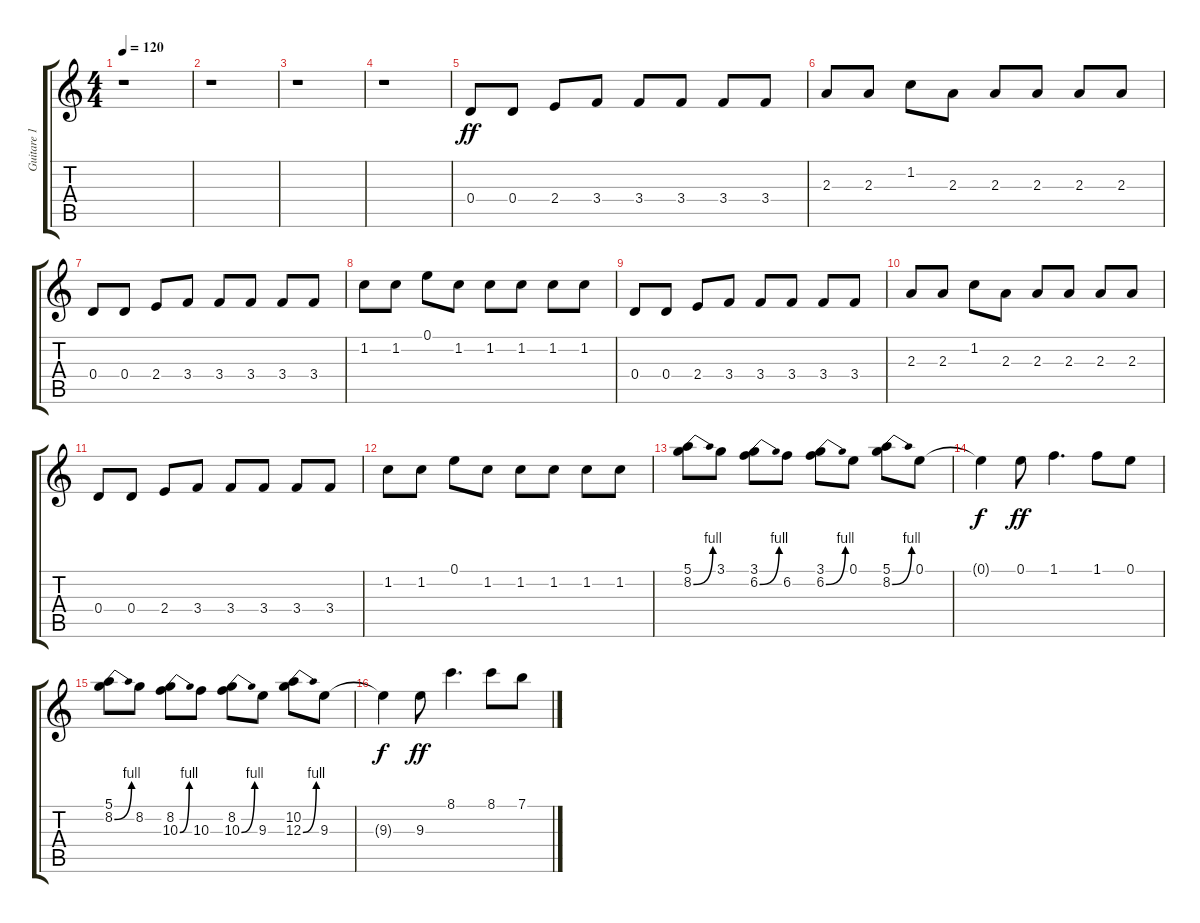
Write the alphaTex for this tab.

\track ("Guitare 1" "Guitare 1") {instrument distortionguitar}
\staff {score tabs}
\tuning (E4 B3 G3 D3 A2 E2) {hide}
\ts (4 4)
\tempo 120
\clef g2
\ks c
r.1{dy ff} |
r.1 |
r.1 |
r.1 |
0.4.8 0.4.8 2.4.8 3.4.8 3.4.8 3.4.8 3.4.8 3.4.8 |
2.3.8 2.3.8 1.2.8 2.3.8 2.3.8 2.3.8 2.3.8 2.3.8 |
0.4.8 0.4.8 2.4.8 3.4.8 3.4.8 3.4.8 3.4.8 3.4.8 |
1.2.8 1.2.8 0.1.8 1.2.8 1.2.8 1.2.8 1.2.8 1.2.8 |
0.4.8 0.4.8 2.4.8 3.4.8 3.4.8 3.4.8 3.4.8 3.4.8 |
2.3.8 2.3.8 1.2.8 2.3.8 2.3.8 2.3.8 2.3.8 2.3.8 |
0.4.8 0.4.8 2.4.8 3.4.8 3.4.8 3.4.8 3.4.8 3.4.8 |
1.2.8 1.2.8 0.1.8 1.2.8 1.2.8 1.2.8 1.2.8 1.2.8 |
(5.1 8.2{be (bend 0 0 60 4)}).8 3.1.8 (3.1 6.2{be (bend 0 0 60 4)}).8 6.2.8 (3.1 6.2{be (bend 0 0 60 4)}).8 0.1.8 (5.1 8.2{be (bend 0 0 60 4)}).8 0.1.8 |
0.1{t}.4{dy f} 0.1.8{dy ff} 1.1.4{d} 1.1.8 0.1.8 |
(5.1 8.2{be (bend 0 0 60 4)}).8 8.2.8 (8.2 10.3{be (bend 0 0 60 4)}).8 10.3.8 (8.2 10.3{be (bend 0 0 60 4)}).8 9.3.8 (10.2 12.3{be (bend 0 0 60 4)}).8 9.3.8 |
9.3{t}.4{dy f} 9.3.8{dy ff} 8.1.4{d} 8.1.8 7.1.8
